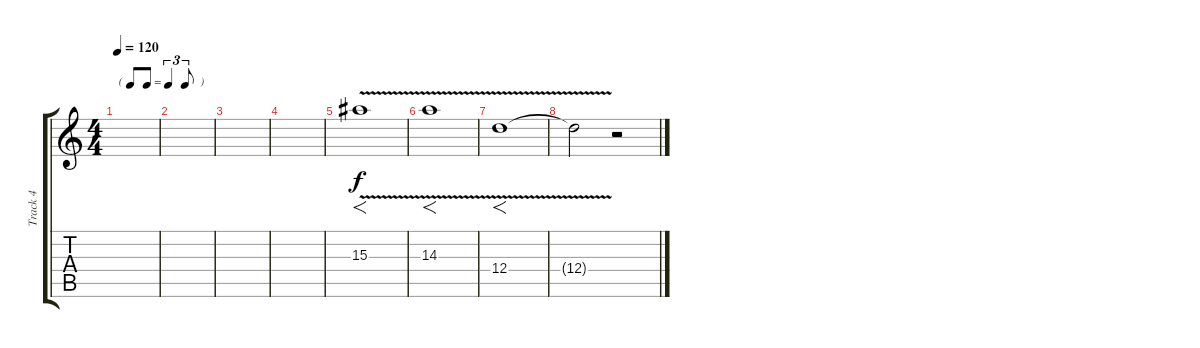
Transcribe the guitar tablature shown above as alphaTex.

\track ("Track 4" "Track 4") {instrument overdrivenguitar}
\staff {score tabs}
\tuning (E4 B3 G3 D3 A2 D2) {hide}
\ts (4 4)
\tf triplet8th
\tempo 120
\clef g2
\ks c
|
|
|
|
15.3{v}.1{f} |
14.3{v}.1{f} |
12.4{v}.1{f} |
12.4{t}.2 r.2
